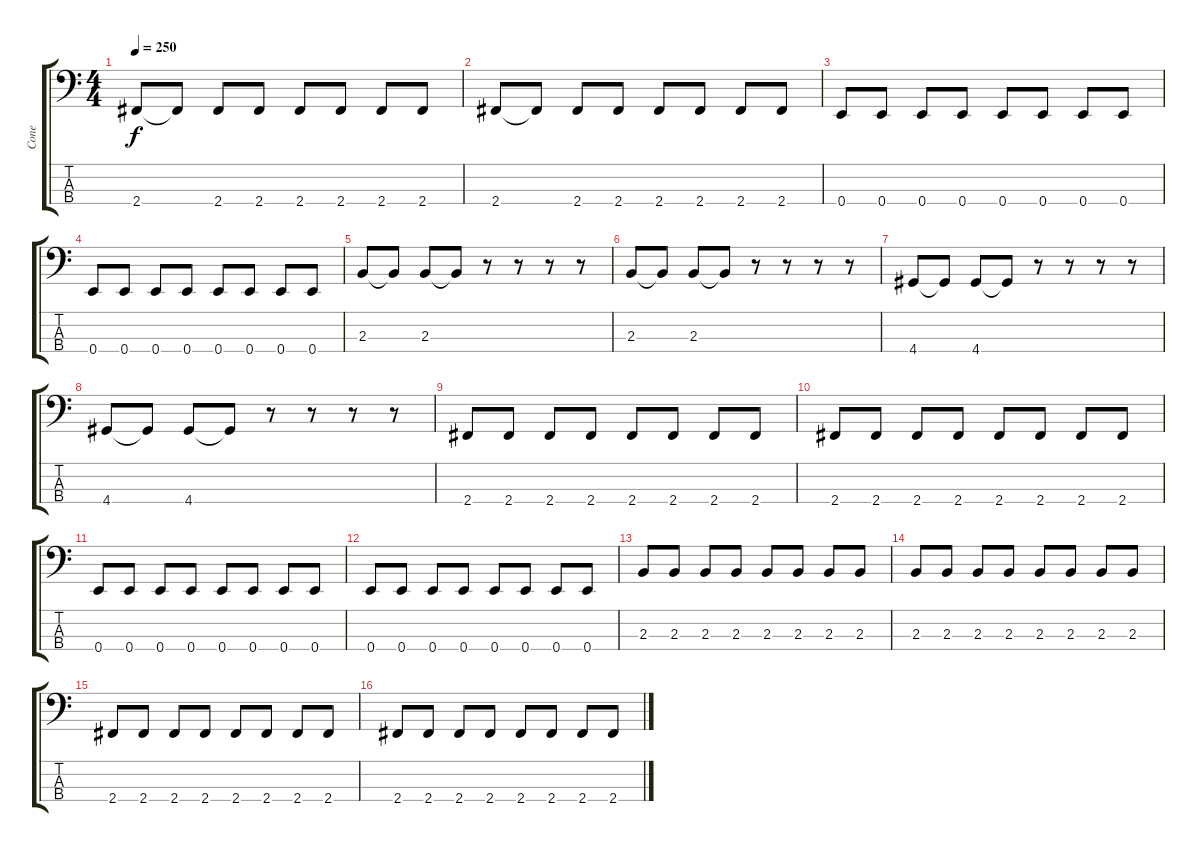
\track ("Cone" "Cone") {instrument electricbasspick}
\staff {score tabs}
\tuning (G2 D2 A1 E1) {hide}
\ts (4 4)
\tempo 250
\clef f4
\ks c
2.4.8{dy f} 2.4{t}.8 2.4.8 2.4.8 2.4.8 2.4.8 2.4.8 2.4.8 |
2.4.8 2.4{t}.8 2.4.8 2.4.8 2.4.8 2.4.8 2.4.8 2.4.8 |
0.4.8 0.4.8 0.4.8 0.4.8 0.4.8 0.4.8 0.4.8 0.4.8 |
0.4.8 0.4.8 0.4.8 0.4.8 0.4.8 0.4.8 0.4.8 0.4.8 |
2.3.8 2.3{t}.8 2.3.8 2.3{t}.8 r.8 r.8 r.8 r.8 |
2.3.8 2.3{t}.8 2.3.8 2.3{t}.8 r.8 r.8 r.8 r.8 |
4.4.8 4.4{t}.8 4.4.8 4.4{t}.8 r.8 r.8 r.8 r.8 |
4.4.8 4.4{t}.8 4.4.8 4.4{t}.8 r.8 r.8 r.8 r.8 |
2.4.8 2.4.8 2.4.8 2.4.8 2.4.8 2.4.8 2.4.8 2.4.8 |
2.4.8 2.4.8 2.4.8 2.4.8 2.4.8 2.4.8 2.4.8 2.4.8 |
0.4.8 0.4.8 0.4.8 0.4.8 0.4.8 0.4.8 0.4.8 0.4.8 |
0.4.8 0.4.8 0.4.8 0.4.8 0.4.8 0.4.8 0.4.8 0.4.8 |
2.3.8 2.3.8 2.3.8 2.3.8 2.3.8 2.3.8 2.3.8 2.3.8 |
2.3.8 2.3.8 2.3.8 2.3.8 2.3.8 2.3.8 2.3.8 2.3.8 |
2.4.8 2.4.8 2.4.8 2.4.8 2.4.8 2.4.8 2.4.8 2.4.8 |
2.4.8 2.4.8 2.4.8 2.4.8 2.4.8 2.4.8 2.4.8 2.4.8
